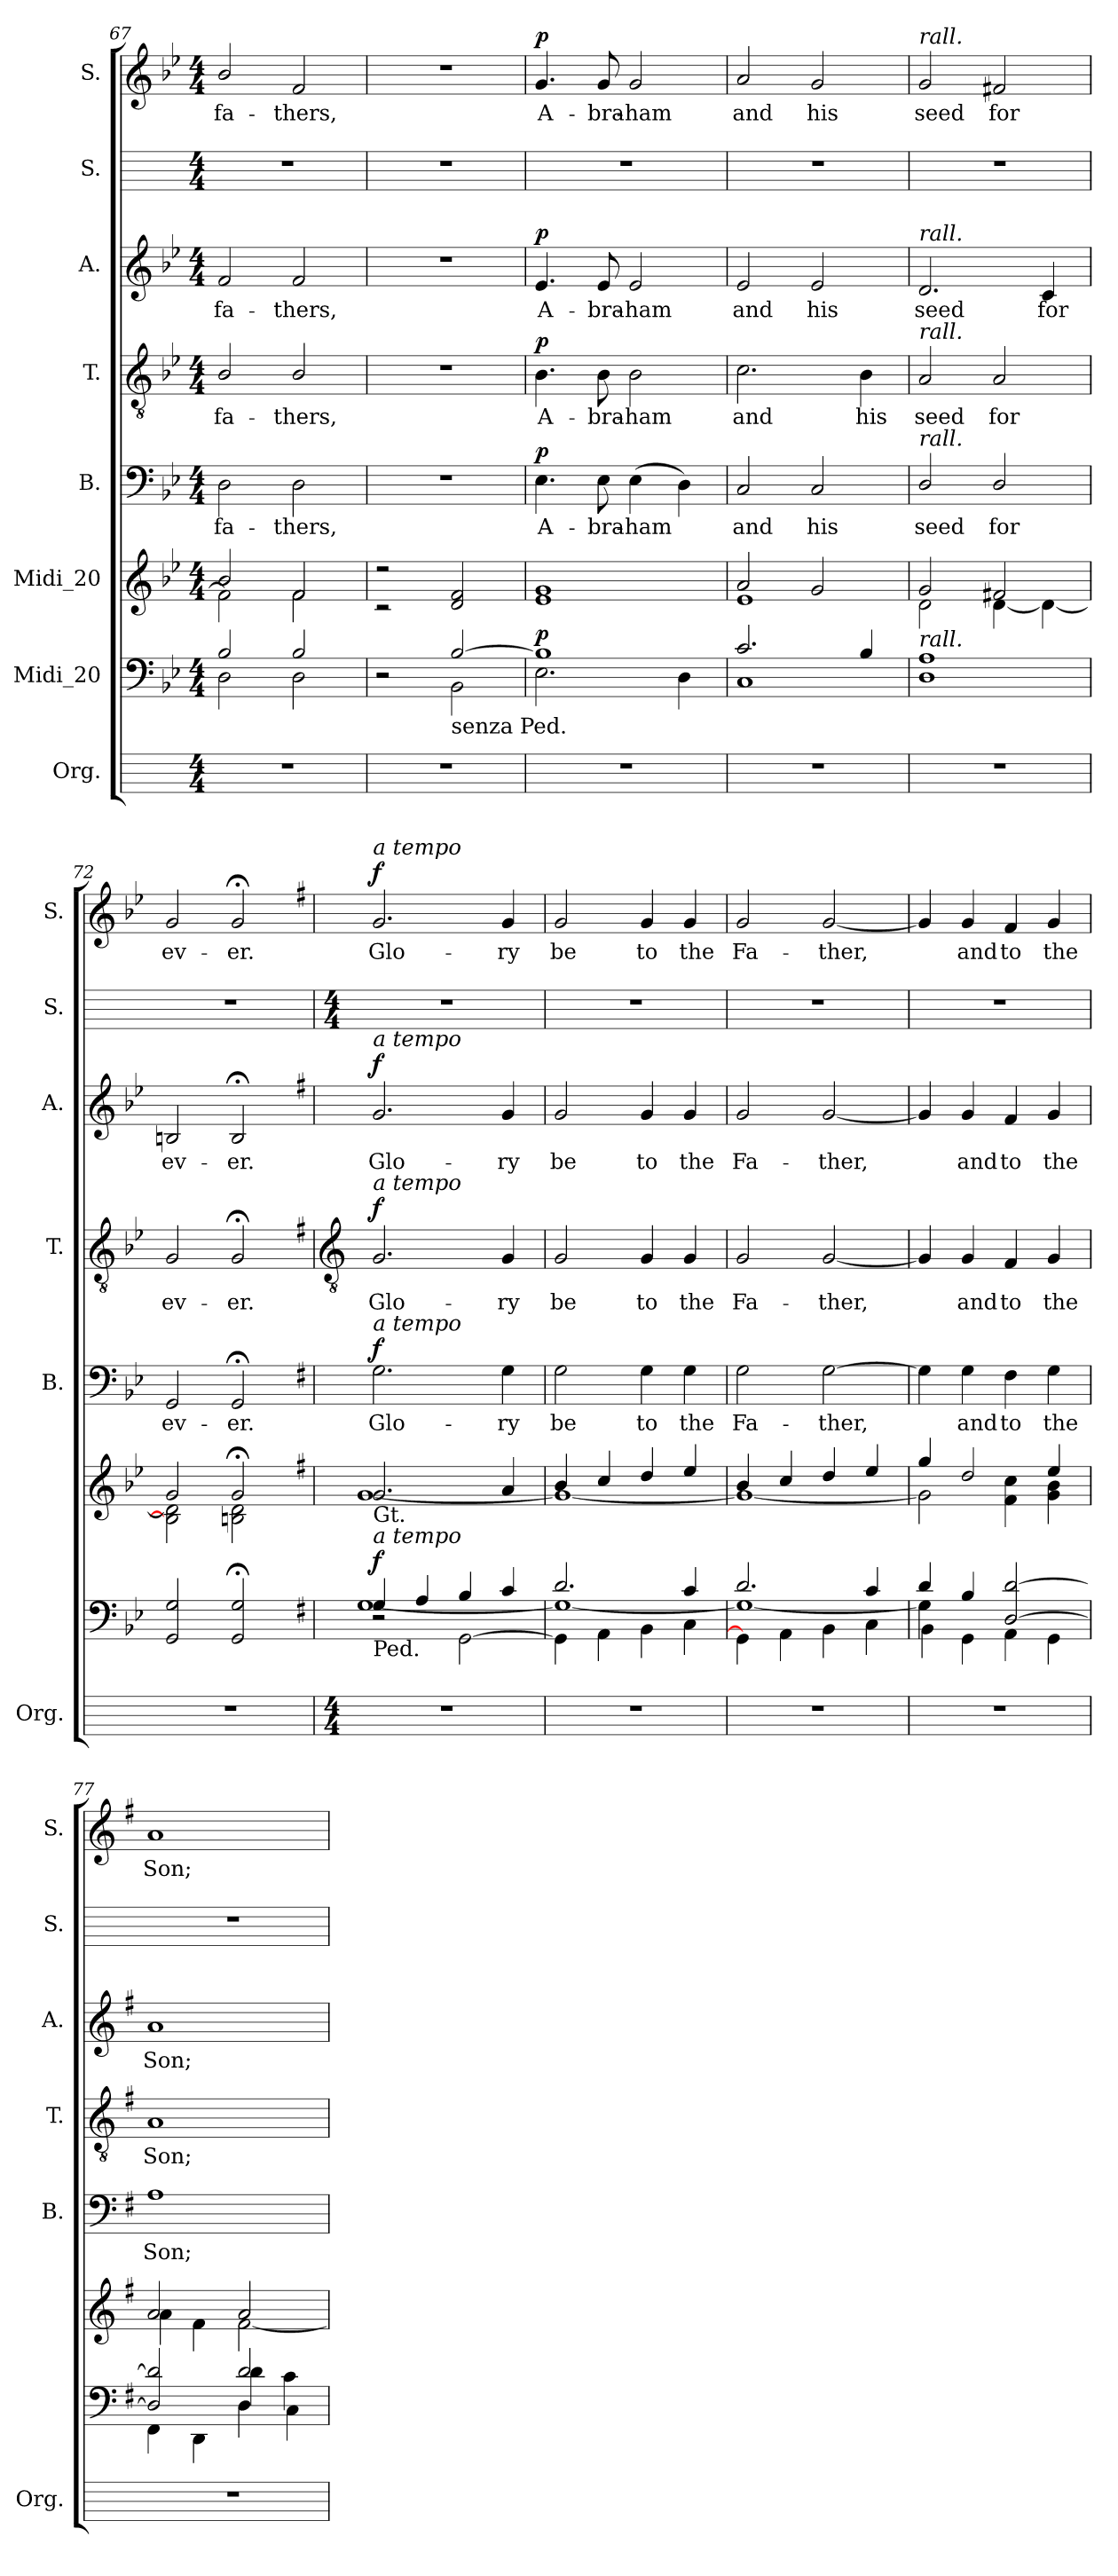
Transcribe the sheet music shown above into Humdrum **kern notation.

**kern	**kern	**dynam	**kern	**kern	**text	**dynam	**kern	**text	**dynam	**kern	**text	**dynam	**kern	**kern	**text	**dynam
*part8	*part7	*part7	*part6	*part5	*part5	*part5	*part4	*part4	*part4	*part3	*part3	*part3	*part2	*part1	*part1	*part1
*staff8	*staff7	*staff7	*staff6	*staff5	*staff5	*staff5	*staff4	*staff4	*staff4	*staff3	*staff3	*staff3	*staff2	*staff1	*staff1	*staff1
*I"Org.	*I"Midi_20	*	*I"Midi_20	*I"B.	*	*	*I"T.	*	*	*I"A.	*	*	*I"S.	*I"S.	*	*
*I'Org.	*	*	*	*I'B.	*	*	*I'T.	*	*	*I'A.	*	*	*I'S.	*I'S.	*	*
*	*clefF4	*	*clefG2	*clefF4	*	*	*clefGv2	*	*	*clefG2	*	*	*	*clefG2	*	*
*	*k[b-e-]	*	*k[b-e-]	*k[b-e-]	*	*	*k[b-e-]	*	*	*k[b-e-]	*	*	*	*k[b-e-]	*	*
*	*B-:	*	*B-:	*B-:	*	*	*B-:	*	*	*B-:	*	*	*	*B-:	*	*
*M4/4	*M4/4	*	*M4/4	*M4/4	*	*	*M4/4	*	*	*M4/4	*	*	*M4/4	*M4/4	*	*
=67	=67	=67	=67	=67	=67	=67	=67	=67	=67	=67	=67	=67	=67	=67	=67	=67
*	*^	*	*^	*	*	*	*	*	*	*	*	*	*	*	*	*
*	*	*^	*	*	*	*	*	*	*	*	*	*	*	*	*	*	*	*
!	!	!	!	!	!	!	!	!LO:LY:b	!	!	!LO:LY:b	!	!	!LO:LY:b	!	!	!	!LO:LY:b	!
1r	2B-/	1ryy	2D\	.	2b-/	2f\]	2D	-fa-	.	2B-/	-fa-	.	2f	-fa-	.	1r	2b-/	fa-	.
!	!	!	!	!	!	!	!	!LO:LY:b	!	!	!LO:LY:b	!	!	!LO:LY:b	!	!	!	!LO:LY:b	!
.	2B-/	.	2D\	.	2f/	2f\	2D	-thers,	.	2B-/	-thers,	.	2f	-thers,	.	.	2f	-thers,	.
=68	=68	=68	=68	=68	=68	=68	=68	=68	=68	=68	=68	=68	=68	=68	=68	=68	=68	=68	=68
1r	2r	2r	2r	.	2r	2r	1r	.	.	1r	.	.	1r	.	.	1r	1r	.	.
!	!LO:TX:b:t=senza Ped.	!	!	!	!	!	!	!	!	!	!	!	!	!	!	!	!	!	!
.	[2B-/	2ryy	2BB-\	.	2d/ 2f/	2ryy	.	.	.	.	.	.	.	.	.	.	.	.	.
=69	=69	=69	=69	=69	=69	=69	=69	=69	=69	=69	=69	=69	=69	=69	=69	=69	=69	=69	=69
!	!	!	!	!LO:DY:a	!	!	!	!LO:LY:b	!LO:DY:a	!	!LO:LY:b	!LO:DY:a	!	!LO:LY:b	!LO:DY:a	!	!	!LO:LY:b	!LO:DY:a
1r	1B-/]	1ryy	2.E-\	p	1g/	1e-\	4.E-	A-	p	4.B-	A-	p	4.e-	A-	p	1r	4.g	A-	p
!	!	!	!	!	!	!	!	!LO:LY:b	!	!	!LO:LY:b	!	!	!LO:LY:b	!	!	!	!LO:LY:b	!
.	.	.	.	.	.	.	8E-	-bra-	.	8B-	-bra-	.	8e-	-bra-	.	.	8g	-bra-	.
!	!	!	!	!	!	!	!	!LO:LY:b	!	!	!LO:LY:b	!	!	!LO:LY:b	!	!	!	!LO:LY:b	!
.	.	.	.	.	.	.	(>4E-	-ham	.	2B-	-ham	.	2e-	-ham	.	.	2g	-ham	.
.	.	.	4D\	.	.	.	4D)	.	.	.	.	.	.	.	.	.	.	.	.
=70	=70	=70	=70	=70	=70	=70	=70	=70	=70	=70	=70	=70	=70	=70	=70	=70	=70	=70	=70
!	!	!	!	!	!	!	!	!LO:LY:b	!	!	!LO:LY:b	!	!	!LO:LY:b	!	!	!	!LO:LY:b	!
1r	2.c/	1ryy	1C\	.	2a/	1e-\	2C	and	.	2.c	and	.	2e-	and	.	1r	2a/	and	.
!	!	!	!	!	!	!	!	!LO:LY:b	!	!	!	!	!	!LO:LY:b	!	!	!	!LO:LY:b	!
.	.	.	.	.	2g/	.	2C	his	.	.	.	.	2e-	his	.	.	2g	his	.
!	!	!	!	!	!	!	!	!	!	!	!LO:LY:b	!	!	!	!	!	!	!	!
.	4B-/	.	.	.	.	.	.	.	.	4B-	his	.	.	.	.	.	.	.	.
=71	=71	=71	=71	=71	=71	=71	=71	=71	=71	=71	=71	=71	=71	=71	=71	=71	=71	=71	=71
!	!	!	!	!	!	!	!	!	!	!	!	!	!	!	!	!	!LO:TX:a:i:t=rall.	!	!
!	!	!	!	!	!	!	!	!	!	!	!	!	!LO:TX:a:i:t=rall.	!	!	!	!	!	!
!	!	!	!	!	!	!	!	!	!	!LO:TX:a:i:t=rall.	!	!	!	!	!	!	!	!	!
!	!	!	!	!	!	!	!LO:TX:a:i:t=rall.	!	!	!	!	!	!	!	!	!	!	!	!
!	!LO:TX:a:i:t=rall.	!	!	!	!	!	!	!	!	!	!	!	!	!	!	!	!	!	!
!	!	!	!	!	!	!	!	!LO:LY:b	!	!	!LO:LY:b	!	!	!LO:LY:b	!	!	!	!LO:LY:b	!
1r	1A/	1ryy	1D\	.	2g/	2d\	2D/	seed	.	2A	seed	.	2.d	seed	.	1r	2g	seed	.
!	!	!	!	!	!	!	!	!LO:LY:b	!	!	!LO:LY:b	!	!	!	!	!	!	!LO:LY:b	!
.	.	.	.	.	2f#X/	[4d\	2D/	for	.	2A	for	.	.	.	.	.	2f#X	for	.
!	!	!	!	!	!	!	!	!	!	!	!	!	!	!LO:LY:b	!	!	!	!	!
.	.	.	.	.	.	4d\_	.	.	.	.	.	.	4c	for	.	.	.	.	.
=72	=72	=72	=72	=72	=72	=72	=72	=72	=72	=72	=72	=72	=72	=72	=72	=72	=72	=72	=72
!	!	!	!	!	!	!	!	!LO:LY:b	!	!	!LO:LY:b	!	!	!LO:LY:b	!	!	!	!LO:LY:b	!
1r	2GG/ 2G/	1ryy	1ryy	.	2g/	2B\] 2d\]	2GG	ev-	.	2G	ev-	.	2Bn	ev-	.	1r	2g	ev-	.
!	!	!	!	!	!	!	!	!LO:LY:b	!	!	!LO:LY:b	!	!	!LO:LY:b	!	!	!	!LO:LY:b	!
.	2GG/; 2G/;	.	.	.	2g;</	2B\ 2d\	2GG;<	-er.	.	2G;<	-er.	.	2B;<	-er.	.	.	2g;<	-er.	.
*	*k[f#]	*	*	*	*k[f#]	*	*k[f#]	*	*	*k[f#]	*	*	*k[f#]	*	*	*	*k[f#]	*	*
*	*G:	*	*	*	*G:	*	*G:	*	*	*G:	*	*	*G:	*	*	*	*G:	*	*
!!LO:LB:g=z
=73	=73	=73	=73	=73	=73	=73	=73	=73	=73	=73	=73	=73	=73	=73	=73	=73	=73	=73	=73
*	*	*	*	*	*	*	*	*	*	*clefGv2	*	*	*	*	*	*	*	*	*
*M4/4	*	*	*	*	*	*	*	*	*	*	*	*	*	*	*	*M4/4	*	*	*
!	!	!	!	!	!	!	!	!	!	!	!	!	!	!	!	!	!LO:TX:a:i:t=a tempo	!	!
!	!	!	!	!	!	!	!	!	!	!	!	!	!LO:TX:a:i:t=a tempo	!	!	!	!	!	!
!	!	!	!	!	!	!	!	!	!	!LO:TX:a:i:t=a tempo	!	!	!	!	!	!	!	!	!
!	!	!	!	!	!	!	!LO:TX:a:i:t=a tempo	!	!	!	!	!	!	!	!	!	!	!	!
!	!LO:TX:b:t=Ped.	!	!	!	!	!	!	!	!	!	!	!	!	!	!	!	!	!	!
!	!LO:TX:a:i:t=a tempo	!	!	!	!	!	!	!	!	!	!	!	!	!	!	!	!	!	!
!	!LO:TX:a:t=Gt.	!	!	!	!	!	!	!	!	!	!	!	!	!	!	!	!	!	!
!	!	!	!	!LO:DY:a	!	!	!	!LO:LY:b	!LO:DY:a	!	!LO:LY:b	!LO:DY:a	!	!LO:LY:b	!LO:DY:a	!	!	!LO:LY:b	!LO:DY:a
1r	4G/	[1G\	2r	f	2.g/	[1g\	2.G	Glo-	f	2.G	Glo-	f	2.g	Glo-	f	1r	2.g	Glo-	f
.	4A/	.	.	.	.	.	.	.	.	.	.	.	.	.	.	.	.	.	.
.	4B/	.	[2GG\	.	.	.	.	.	.	.	.	.	.	.	.	.	.	.	.
!	!	!	!	!	!	!	!	!LO:LY:b	!	!	!LO:LY:b	!	!	!LO:LY:b	!	!	!	!LO:LY:b	!
.	4c/	.	.	.	4a/	.	4G	-ry	.	4G	-ry	.	4g	-ry	.	.	4g	-ry	.
=74	=74	=74	=74	=74	=74	=74	=74	=74	=74	=74	=74	=74	=74	=74	=74	=74	=74	=74	=74
!	!	!	!	!	!	!	!	!LO:LY:b	!	!	!LO:LY:b	!	!	!LO:LY:b	!	!	!	!LO:LY:b	!
1r	2.d/	1G\_	4GG\]	.	4b/	1g\_	2G	be	.	2G	be	.	2g	be	.	1r	2g	be	.
.	.	.	4AA\	.	4cc/	.	.	.	.	.	.	.	.	.	.	.	.	.	.
!	!	!	!	!	!	!	!	!LO:LY:b	!	!	!LO:LY:b	!	!	!LO:LY:b	!	!	!	!LO:LY:b	!
.	.	.	4BB\	.	4dd/	.	4G	to	.	4G	to	.	4g	to	.	.	4g	to	.
!	!	!	!	!	!	!	!	!LO:LY:b	!	!	!LO:LY:b	!	!	!LO:LY:b	!	!	!	!LO:LY:b	!
.	4c/	.	4C\	.	4ee/	.	4G	the	.	4G	the	.	4g	the	.	.	4g	the	.
=75	=75	=75	=75	=75	=75	=75	=75	=75	=75	=75	=75	=75	=75	=75	=75	=75	=75	=75	=75
!	!	!	!	!	!	!	!	!LO:LY:b	!	!	!LO:LY:b	!	!	!LO:LY:b	!	!	!	!LO:LY:b	!
1r	2.d/	1G\_	4GG\]	.	4b/	1g\_	2G	Fa-	.	2G	Fa-	.	2g	Fa-	.	1r	2g	Fa-	.
.	.	.	4AA\	.	4cc/	.	.	.	.	.	.	.	.	.	.	.	.	.	.
!	!	!	!	!	!	!	!	!LO:LY:b	!	!	!LO:LY:b	!	!	!LO:LY:b	!	!	!	!LO:LY:b	!
.	.	.	4BB\	.	4dd/	.	[2G	-ther,	.	[2G	-ther,	.	[2g	-ther,	.	.	[2g	-ther,	.
.	4c/	.	4C\	.	4ee/	.	.	.	.	.	.	.	.	.	.	.	.	.	.
=76	=76	=76	=76	=76	=76	=76	=76	=76	=76	=76	=76	=76	=76	=76	=76	=76	=76	=76	=76
1r	4d/	4G\]	4BB\	.	4gg/	2g\]	4G]	.	.	4G]	.	.	4g]	.	.	1r	4g]	.	.
!	!	!	!	!	!	!	!	!LO:LY:b	!	!	!LO:LY:b	!	!	!LO:LY:b	!	!	!	!LO:LY:b	!
.	4B/	2.ryy	4GG\	.	2dd/	.	4G	and	.	4G	and	.	4g	and	.	.	4g	and	.
!	!	!	!	!	!	!	!	!LO:LY:b	!	!	!LO:LY:b	!	!	!LO:LY:b	!	!	!	!LO:LY:b	!
.	[2D/ [2d/	.	4AA\	.	.	4f#\ 4cc\	4F#	to	.	4F#	to	.	4f#	to	.	.	4f#	to	.
!	!	!	!	!	!	!	!	!LO:LY:b	!	!	!LO:LY:b	!	!	!LO:LY:b	!	!	!	!LO:LY:b	!
.	.	.	4GG\	.	4ee/	4g\ 4b\	4G	the	.	4G	the	.	4g	the	.	.	4g	the	.
=77	=77	=77	=77	=77	=77	=77	=77	=77	=77	=77	=77	=77	=77	=77	=77	=77	=77	=77	=77
!	!	!	!	!	!	!	!	!LO:LY:b	!	!	!LO:LY:b	!	!	!LO:LY:b	!	!	!	!LO:LY:b	!
1r	2D/] 2d/]	2ryy	4FF#\	.	2a/	4a\	1A	Son;	.	1A	Son;	.	1a	Son;	.	1r	1a	Son;	.
.	.	.	4DD\	.	.	4f#\	.	.	.	.	.	.	.	.	.	.	.	.	.
.	2d/	4d	4D\	.	2a/	[2f#\	.	.	.	.	.	.	.	.	.	.	.	.	.
.	.	4c	4C\	.	.	.	.	.	.	.	.	.	.	.	.	.	.	.	.
*	*v	*v	*v	*	*	*	*	*	*	*	*	*	*	*	*	*	*	*	*
*	*	*	*v	*v	*	*	*	*	*	*	*	*	*	*	*	*	*
=	=	=	=	=	=	=	=	=	=	=	=	=	=	=	=	=
*-	*-	*-	*-	*-	*-	*-	*-	*-	*-	*-	*-	*-	*-	*-	*-	*-
